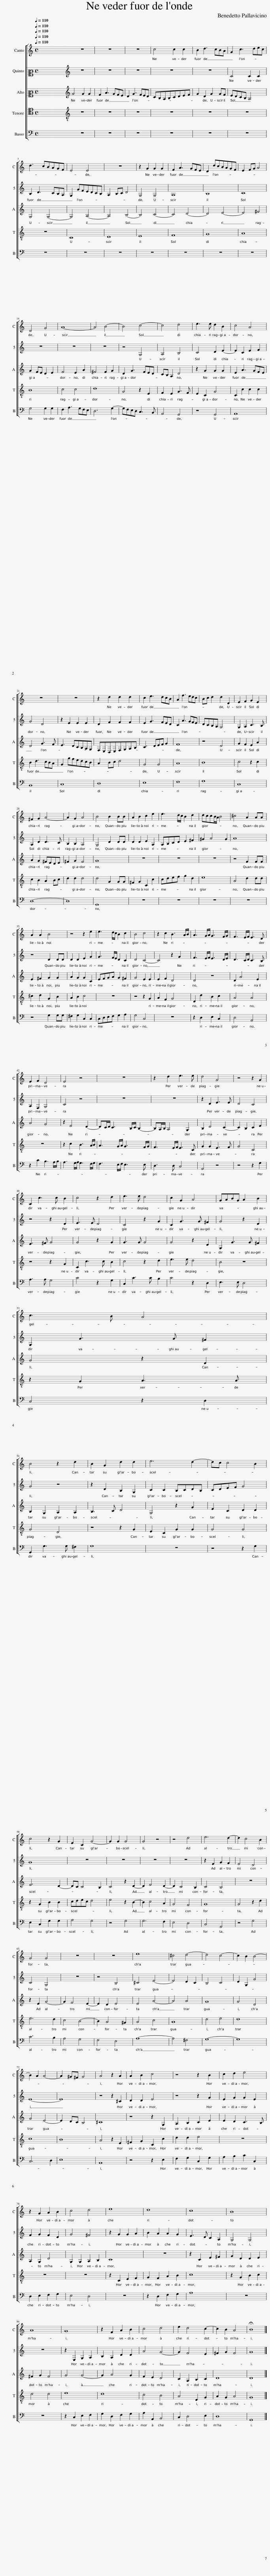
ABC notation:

X:1
%%score [ 1 [ 2 3 ] 4 5 ]
L:1/8
Q:1/4=110
M:4/4
I:linebreak $
K:C
V:1 treble
V:2 alto2
V:3 alto2
V:4 tenor
V:5 bass
V:1
 x8 | x8 | z8 | z8 | z8 | %5
 c4 c2 c2 | B2 d3 cBA | G2 c3 dec |$ d3 cBAGF | E4 E4 | %10
 z8 | z2 G2 G2 G2 | F2 A3 GFE | D2 dcBAGF | E2 FG A4 |$ %15
 D4 G4 | A8- | A4 B4- | B4 c4- | c4 d4 | %20
 e3 e d2 B2 | c4 A4 |$ z8 | z8 | z2 d2 d2 d2 | %25
 c2 e3 dcB | A2 f3 edc | Bc d2 d2 D2 | E2 F2 G2 E2 |$ ^F2 G2 A4- | %30
 A2 G2 A4 | B4 B2 BB | A2 B2 c2 e2 | e3 d/c/ B2 d2 | dccB/A/ B4 | %35
 ^c4 A2 AA |$ A2 A2 B4 | z4 z2 e2 | e3 d/c/ B2 c2 | B4 c4 | %40
 z2 c2 B3 A/B/ | A3 G/A/ G3 F/G/ | F3 E/F/ E3 D |$ E2 F2 D4 | E4 z4 | %45
 z8 | z2 d2 e3 e | d4 G4 | z4 z2 G2 |$ C2 c3 c B2 | %50
 c4 z2 d2 | e3 e d4 | c2 G2 A4 | GABG A2 B2 |$ c3 B A4 |$ %55
 B4 z2 d2 | B2 G2 d2 d2 | e6 d2- | dc c4 B2 |$ c4 z2 G2 | %60
 E2 C2 G4- | G2 G2 G4 | G4 z4 | z4 d4 | e6 d2- | %65
 d2 c4 B2 |$ G4 G4 | z8 | z8 | e8 | %70
 ^c4 d4- | d4 c4- | c2 B2 B4- |$ B2 A2 A4- | A2 ^G^F G4 | %75
 A4 z2 A2 | A2 B2 c4 | z4 z2 B2 | c2 d2 e4 |$ z2 G2 A2 B2 | %80
 c4 d4 | e8 | d8 | c8 | B8 |$ %85
 A8 | G8 | z2 F2 A2 B2 | c4 d4 | e2 d4 c2- | %90
 c2 B2 A4 | !fermata!B8 |] %92
V:2
 x8 | x8 | z8 | z8 | z8 | %5
 z8 | z8 | C4 C2 C2 |$ B,2 D3 CB,A, | G,2 GFEDCB, | %10
 A,2 B,C D4 | G,4 G,4 | A,8 | B,8 | C8 |$ %15
 z8 | z8 | z8 | z4 G,4 | A,4 B,4 | %20
 C4 D2 E2- | E2 C2 E2 F2 |$ G4 D4 | z2 E2 E2 E2 | D2 F2 F2 F2 | %25
 E2 G3 FED | C2 A3 GFE | DCB,A, G,4 | G,2 A,2 C3 B, |$ A,2 D2 D3 C | %30
 B,2 B,2 A,4 | G,4 D2 DD | D2 D2 E2 A,2 | A,B,CD E2 ^F2 | ^G2 A4 G2 | %35
 A8 |$ z4 D2 DD | D2 D2 E2 G2 | G3 F/E/ D2 C2 | D4 C4- | %40
 C4 z2 G2 | F3 E/F/ E3 D/E/ | D3 C/D/ C3 B, |$ A,2 F,2 G,4 | C4 z4 | %45
 z8 | z8 | z2 D2 E3 E | D4 C4 |$ z4 z2 D2 | %50
 E3 E D4 | C4 z2 G2 | C2 G3 G ^F2 | G4 z2 D2 |$ G,2 G3 G ^F2 |$ %55
 G4 z4 | z2 D2 B,2 G,2 | C2 C2 B,CDB, | CDEF G4 |$ G8 | %60
 z8 | z8 | z8 | z8 | z2 E2 G2 F2 | %65
 E4 D4 |$ C4 G,4 | z8 | z4 B,4 | ^C4 E4- | %70
 E4 D2 C2 | B,4 C4 | D2 G,2 G4 |$ E8- | E8 | %75
 z4 z2 ^C2 | D2 D2 E4 | z4 z2 G2 | E2 G2 G2 E2 |$ F2 G2 F2 D2 | %80
 G4 ^F4 | z2 G2 G2 A2 | B2 A2 A2 G2 | E3 D C2 A,2 | G,4 G,4 |$ %85
 z8 | z2 E,2 G,2 A,2 | B,2 A,2 D2 D2 | A4 G4- | G2 F4 E2 | %90
 ^F2 G2 F4 | G8 |] %92
V:3
 x8 | x8 | G4 G2 G2 | F2 A3 GFE | D2 G3 FED | %5
 CB,A,B,CDEF | G2 D2 G2 GF | EDCB, A,4 |$ G,4 G,4- | G,4 A,4- | %10
 A,4 B,4- | B,4 C4- | C4 D4- | D4 E4- | E4 ^F4 |$ %15
 G2 FE D2 E2 | F4 E2 A2 | ^F4 F2 G2 | D2 G3 FED | CB, A,2 D4 | %20
 z2 G2 G2 G2 | E2 A3 GFE |$ D4 G3 F | E3 DCB,A,G, | F,E,D,E,F,G,A,B, | %25
 C3 DEF G2 | F8 | z4 D4 | G2 F2 E2 A2 |$ A2 G2 ^FEDE | %30
 ^F2 G2 F4 | G8 | z8 | z8 | z8 | %35
 z4 F2 FF |$ E2 ^F2 G2 G2 | A2 G2 G2 C2 | EFGA G2 ^F2 | G4 E2 E2 | %40
 E2 F2 D4 | D4 z4 | D2 A4 E2 |$ A4 G4 | z2 E4 D2- | %45
 DC/D/ C3 B,/C/ B,2- | B,A,/B,/ A,4 G,2 | B,2 D4 C2- | C2 B,2 C2 E2 |$ E3 ^F G4 | %50
 G4 z2 G2 | G3 G G4 | G4 z2 D2 | G,2 G3 G ^F2 |$ G4 z2 D2 |$ %55
 B,2 G,2 A,2 A,2 | B,3 C D4 | G,4 z2 G2 | E2 C2 D2 D2 |$ E6 D2- | %60
 DC C4 B,2 | C4 z2 D2- | D2 E4 D2- | D2 C4 B,2 | C4 B,4 | %65
 z8 |$ z2 E2 G4- | G2 F4 E2- | E2 D2 E4 | E4 A4- | %70
 A4 A4 | G8 | G4 D4 |$ G4 E4- | E2 DC B,4 | %75
 ^C8 | z4 z2 G,2 | A,2 B,2 C2 E2 | E2 D2 C3 B, |$ A,2 G,2 D4 | %80
 G,2 G,2 A,2 B,2 | C8 | z8 | z2 C2 E2 ^F2 | G2 D2 D2 E2 |$ %85
 ^F2 G2 F4 | G4 G4- | G2 A4 G2 | F2 E2 D4 | C2 A,2 B,2 C2 | %90
 D8 | D8 |] %92
V:4
 x8 | x8 | z8 | z8 | z8 | %5
 z8 | z8 | z8 |$ z8 | C,8 | %10
 D,8 | E,8 | F,8 | G,8 | A,8 |$ %15
 B,8 | C4 C4 | D8 | G,4 z2 E,2 | F,2 E,2 G,3 F, | %20
 E,2 C,2 G,4 | C,2 C2 C2 C2 |$ B,2 D3 CB,A, | G,2 GFEDCB, | A,2 B,C D4 | %25
 G,4 G,4 | A,8 | B,8 | C4 z2 C2 |$ C2 B,2 A,2 B,C | %30
 D2 D2 D4 | D4 G,2 G,G, | ^F,2 G,2 C,2 C2 | CDEF G2 D2 | E8 | %35
 A,4 D2 DD |$ ^C2 D2 G,2 B,2 | A,2 B,2 C4 | z8 | z4 z2 G,2 | %40
 A,2 F,2 G,4 | D,2 D2 B,2 C2 | A,4 A,4 |$ z8 | z2 C2 B,3 A,/B,/ | %45
 A,3 G,/A,/ G,3 F,/G,/ | F,3 E,/F,/ E,3 C, | G,2 G,2 E,3 F, | G,4 C,4 |$ z4 z2 G,2 | %50
 C,2 C3 C B,2 | C4 z2 D2 | E3 E D4 | B,4 z4 |$ z2 G,2 A,3 A, |$ %55
 G,4 D,4 | z4 z2 G,2 | E,2 C,2 G,2 G,2 | G,4 G,4 |$ z2 G,2 B,2 B,2 | %60
 CDEC D4 | E4 z2 B,2- | B,2 C4 A,2 | G,4 F,4 | G,8 | %65
 G,4 z2 D2 |$ E6 D2 | C4 B,4- | B,2 A,4 ^G,2 | A,4 C4 | %70
 A,8 | D4 E4 | D8 |$ C8 | B,8 | %75
 A,4 z2 E,2 | ^F,2 G,2 C,2 C2 | D2 D2 E4 | z8 |$ z8 | %80
 z8 | z2 C,2 E,2 F,2 | G,2 F,2 A,2 B,2 | C8 | z2 G,2 B,2 C2 |$ %85
 D4 D4 | E8 | D8 | C4 B,4 | A,4 D,2 G,2 | %90
 A,2 G,2 A,4 | G,8 |] %92
V:5
 x8 | x8 | z8 | z8 | z8 | %5
 z8 | z8 | z8 |$ z8 | z8 | %10
 z8 | z8 | z8 | z8 | z8 |$ %15
 G,4 G,2 G,2 | F,2 A,3 G,F,E, | D,6 G,2- | G,F,E,D, C,3 B,, | A,,4 G,,4 | %20
 z4 G,,4 | A,,8 |$ B,,8 | C,8 | D,8 | %25
 E,8 | F,8 | G,8 | C,8 |$ D,8- | %30
 D,8 | G,,8 | z8 | z8 | z8 | %35
 z8 |$ z4 G,2 G,G, | ^F,2 G,2 C,2 C,2 | C,D,E,F, G,2 A,2 | G,4 C,4 | %40
 z8 | z2 D,2 E,2 C,2 | D,4 A,,4 |$ z2 C2 B,3 A,/B,/ | A,3 G,/A,/ G,3 F,/G,/ | %45
 F,3 E,/F,/ E,3 E, | D,3 D, C,4 | G,,4 z4 | z4 z2 G,2 |$ A,3 A, G,4 | %50
 C4 z2 G,2 | C,2 C3 C B,2 | C4 z2 D,2 | E,3 E, D,4 |$ C,4 z2 D,2 |$ %55
 G,,2 G,3 G, ^F,2 | G,8 | z8 | z4 z2 G,2 |$ E,2 C,2 G,2 G,2 | %60
 A,4 G,4 | z4 G,4 | G,6 F,2 | E,4 D,4 | C,4 G,,4 | %65
 z4 G,4 |$ C6 B,2 | A,4 G,4 | F,4 E,4 | A,8- | %70
 A,4 ^F,4 | G,8- | G,8 |$ C,6 D,2 | E,8 | %75
 A,,8 | z4 z2 E,2 | F,2 G,2 C,2 G,2 | A,2 B,2 C2 C,2 |$ D,2 E,2 F,2 G,2 | %80
 E,4 D,4 | z8 | z2 D,2 F,2 G,2 | A,8 | z8 |$ %85
 z8 | z2 C,2 E,2 F,2 | G,2 D,2 F,2 G,2 | A,2 A,,2 B,,4 | C,2 D,4 E,2 | %90
 D,8 | G,,8 |] %92
